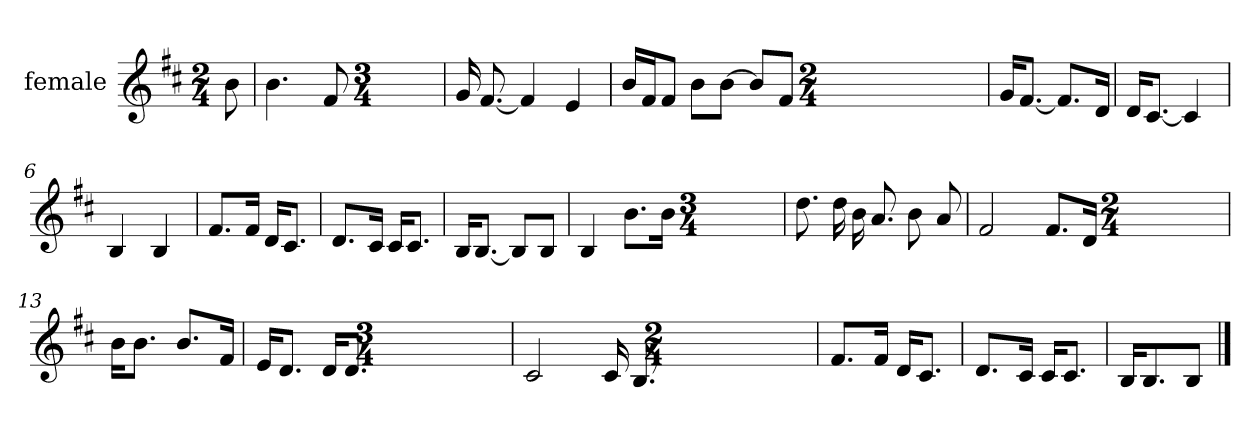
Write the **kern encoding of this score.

**kern
*part1
*staff1
*I"female
*clefG2
*k[f#c#]
*M2/4
*MM69
=
8b
=1
4.b
8f#
*M3/4
=2
16g
[8.f#
4f#]
4e
=3
16b/LL
16f#/J
8f#/J
8b\L
[8b\J
8b/L]
8f#/J
*M2/4
=4
16g/KL
[8.f#/J
8.f#/L]
16d/Jk
=5
16d/KL
[8.c#/J
4c#]
=6
4B
4B
=7
8.f#/L
16f#/Jk
16d/KL
8.c#/J
=8
8.d/L
16c#/Jk
16c#/KL
8.c#/J
=9
16B/KL
[8.B/J
8B/L]
8B/J
=10
4B
8.b\L
16b\Jk
*M3/4
=11
8.dd
16dd
16b
8.a
8b
8a
=12
2f#
8.f#/L
16d/Jk
*M2/4
=13
16b\KL
8.b\J
8.b/L
16f#/Jk
=14
16e/KL
8.d/J
16d/KL
8.d/J
*M3/4
=15
2c#
16c#
8.B
*M2/4
=16
8.f#/L
16f#/Jk
16d/KL
8.c#/J
=17
8.d/L
16c#/Jk
16c#/KL
8.c#/J
=18
16B/KL
8.B/J
8BJ
==
*-
